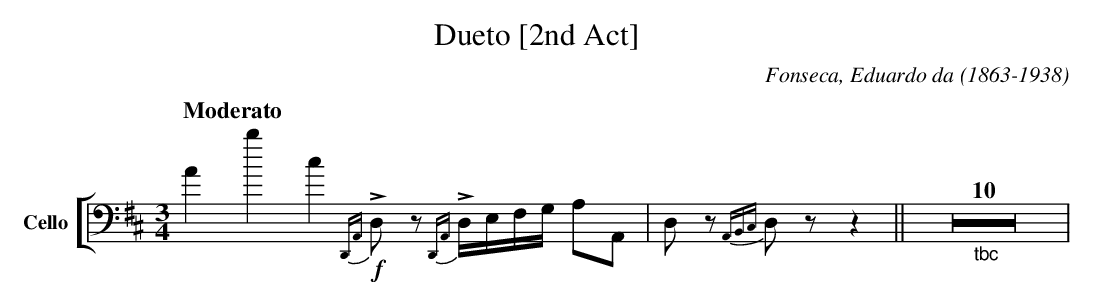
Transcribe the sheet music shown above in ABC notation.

X:1
T:Dueto [2nd Act]
C:Fonseca, Eduardo da (1863-1938)
M:3/4
L:1/4
K:D
V: 5 clef=bass name="Cello" sname="Vc."
%%staves [ 5 ]
[Q:"Moderato"] Abc !f!{D,,A,,}!>!D,/z/ {D,,A,,}!>!D,//E,//F,//G,// A,/A,,/ | D,/z/ {A,,B,,C,}D,/z/ z || \
    "_tbc" Z10 | \
